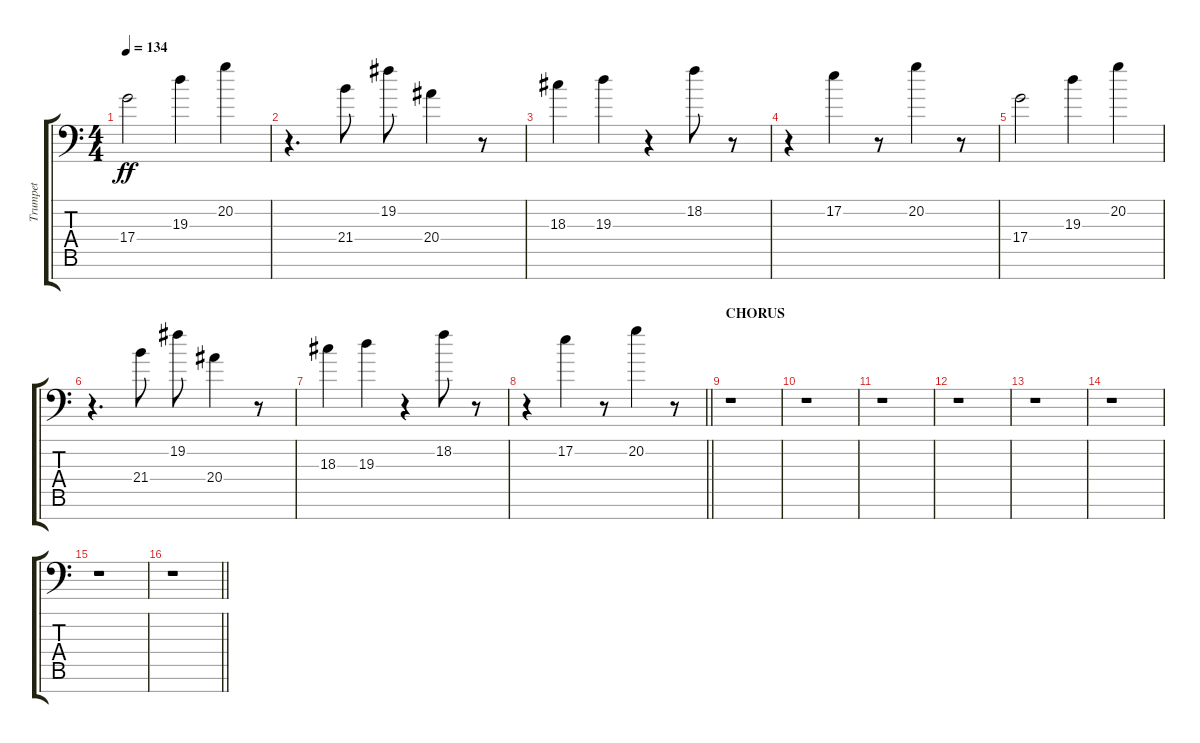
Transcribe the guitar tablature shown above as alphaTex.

\track ("Trumpet" "Trumpet") {instrument lead4chiff}
\staff {score tabs}
\tuning (C8 B3 G3 D3 A2 E2 C-1) {hide}
\ts (4 4)
\tempo 134
\clef f4
\ks c
17.4.2{dy ff} 19.3.4 20.2.4 |
r.4{d} 21.4.8 19.2.8 20.4.4 r.8 |
18.3.4 19.3.4 r.4 18.2.8 r.8 |
r.4 17.2.4 r.8 20.2.4 r.8 |
17.4.2 19.3.4 20.2.4 |
r.4{d} 21.4.8 19.2.8 20.4.4 r.8 |
18.3.4 19.3.4 r.4 18.2.8 r.8 |
\barLineRight lightlight
r.4 17.2.4 r.8 20.2.4 r.8 |
\section ("" "CHORUS")
r.1 |
r.1 |
r.1 |
r.1 |
r.1 |
r.1 |
r.1 |
\barLineRight lightlight
r.1
